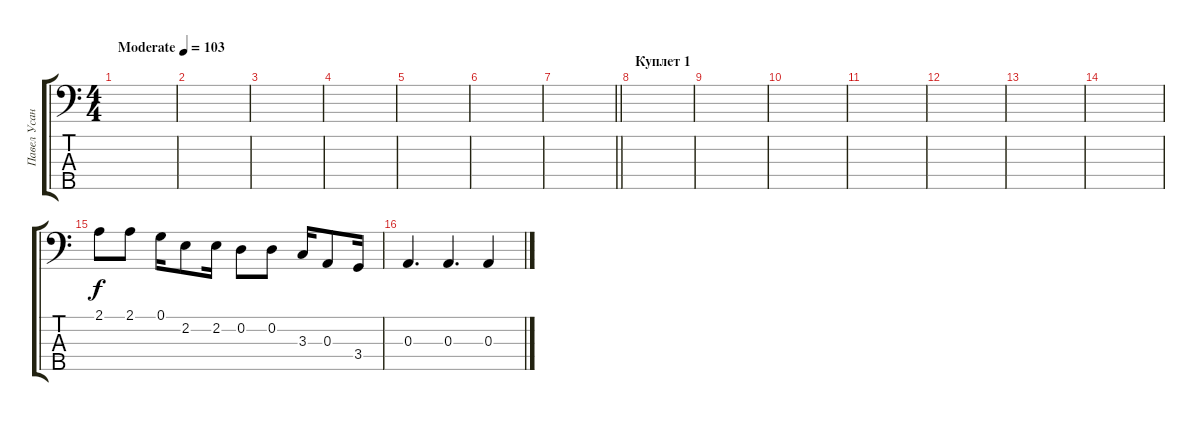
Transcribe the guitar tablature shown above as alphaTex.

\track ("Павел Усанов (бас-гитара)" "Павел Усан") {instrument electricbassfinger}
\staff {score tabs}
\tuning (G2 D2 A1 E1 B0) {hide}
\ts (4 4)
\tempo (103 "Moderate")
\clef f4
\ks c
|
|
|
|
|
|
\barLineRight lightlight
|
\section ("" "Куплет 1")
|
|
|
|
|
|
|
2.1.8 2.1.8 0.1.16 2.2.8 2.2.16 0.2.8 0.2.8 3.3.16 0.3.8 3.4.16 |
0.3.4{d} 0.3.4{d} 0.3.4
